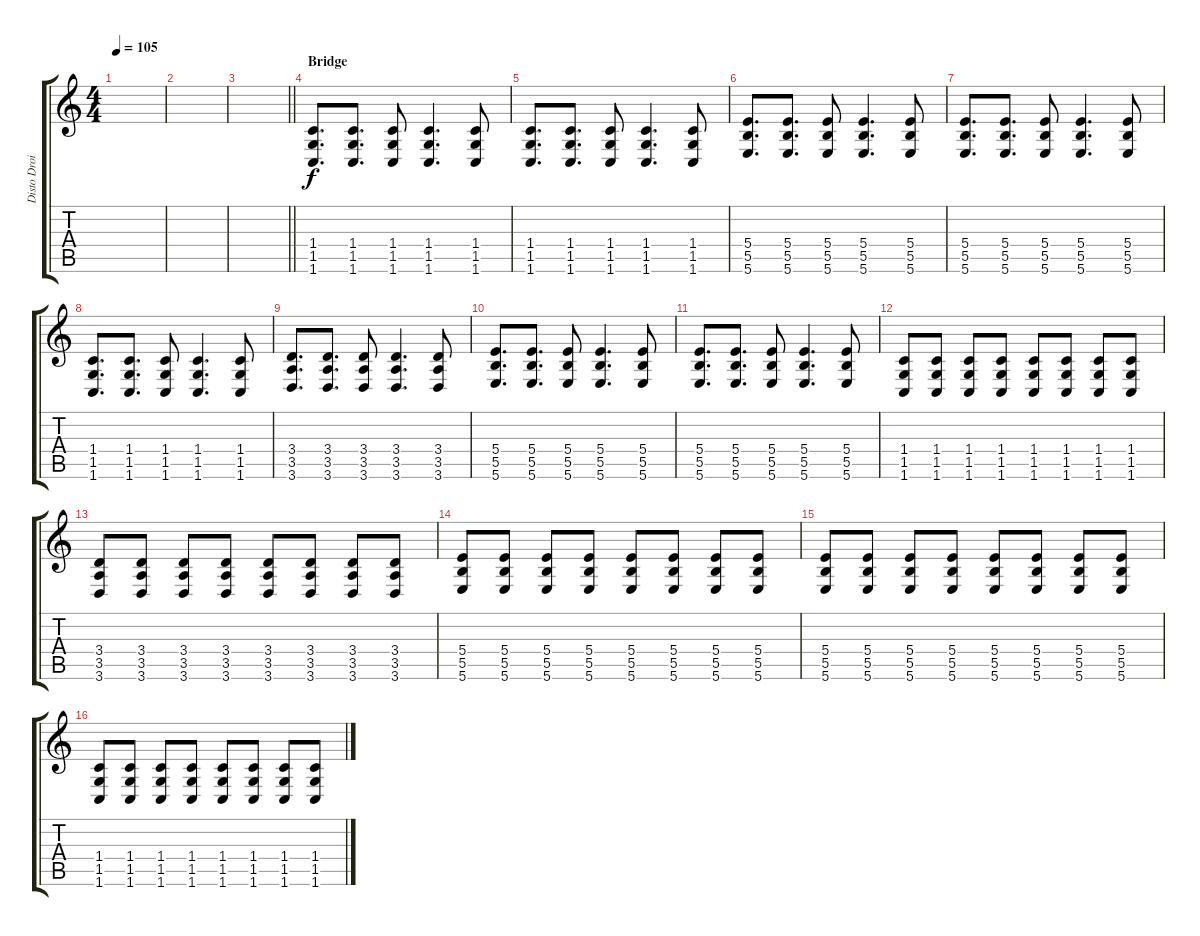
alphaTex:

\track ("Disto Droite" "Disto Droi") {instrument distortionguitar}
\staff {score tabs}
\tuning (Db4 Ab3 E3 B2 Gb2 B1) {hide}
\ts (4 4)
\tempo 105
\clef g2
\ks c
|
|
\barLineRight lightlight
|
\section ("" "Bridge")
(1.4 1.5 1.6).8{d} (1.4 1.5 1.6).8{d} (1.4 1.5 1.6).8 (1.4 1.5 1.6).4{d} (1.4 1.5 1.6).8 |
(1.4 1.5 1.6).8{d} (1.4 1.5 1.6).8{d} (1.4 1.5 1.6).8 (1.4 1.5 1.6).4{d} (1.4 1.5 1.6).8 |
(5.4 5.5 5.6).8{d} (5.4 5.5 5.6).8{d} (5.4 5.5 5.6).8 (5.4 5.5 5.6).4{d} (5.4 5.5 5.6).8 |
(5.4 5.5 5.6).8{d} (5.4 5.5 5.6).8{d} (5.4 5.5 5.6).8 (5.4 5.5 5.6).4{d} (5.4 5.5 5.6).8 |
(1.4 1.5 1.6).8{d} (1.4 1.5 1.6).8{d} (1.4 1.5 1.6).8 (1.4 1.5 1.6).4{d} (1.4 1.5 1.6).8 |
(3.4 3.5 3.6).8{d} (3.4 3.5 3.6).8{d} (3.4 3.5 3.6).8 (3.4 3.5 3.6).4{d} (3.4 3.5 3.6).8 |
(5.4 5.5 5.6).8{d} (5.4 5.5 5.6).8{d} (5.4 5.5 5.6).8 (5.4 5.5 5.6).4{d} (5.4 5.5 5.6).8 |
(5.4 5.5 5.6).8{d} (5.4 5.5 5.6).8{d} (5.4 5.5 5.6).8 (5.4 5.5 5.6).4{d} (5.4 5.5 5.6).8 |
(1.4 1.5 1.6).8 (1.4 1.5 1.6).8 (1.4 1.5 1.6).8 (1.4 1.5 1.6).8 (1.4 1.5 1.6).8 (1.4 1.5 1.6).8 (1.4 1.5 1.6).8 (1.4 1.5 1.6).8 |
(3.4 3.5 3.6).8 (3.4 3.5 3.6).8 (3.4 3.5 3.6).8 (3.4 3.5 3.6).8 (3.4 3.5 3.6).8 (3.4 3.5 3.6).8 (3.4 3.5 3.6).8 (3.4 3.5 3.6).8 |
(5.4 5.5 5.6).8 (5.4 5.5 5.6).8 (5.4 5.5 5.6).8 (5.4 5.5 5.6).8 (5.4 5.5 5.6).8 (5.4 5.5 5.6).8 (5.4 5.5 5.6).8 (5.4 5.5 5.6).8 |
(5.4 5.5 5.6).8 (5.4 5.5 5.6).8 (5.4 5.5 5.6).8 (5.4 5.5 5.6).8 (5.4 5.5 5.6).8 (5.4 5.5 5.6).8 (5.4 5.5 5.6).8 (5.4 5.5 5.6).8 |
(1.4 1.5 1.6).8 (1.4 1.5 1.6).8 (1.4 1.5 1.6).8 (1.4 1.5 1.6).8 (1.4 1.5 1.6).8 (1.4 1.5 1.6).8 (1.4 1.5 1.6).8 (1.4 1.5 1.6).8
